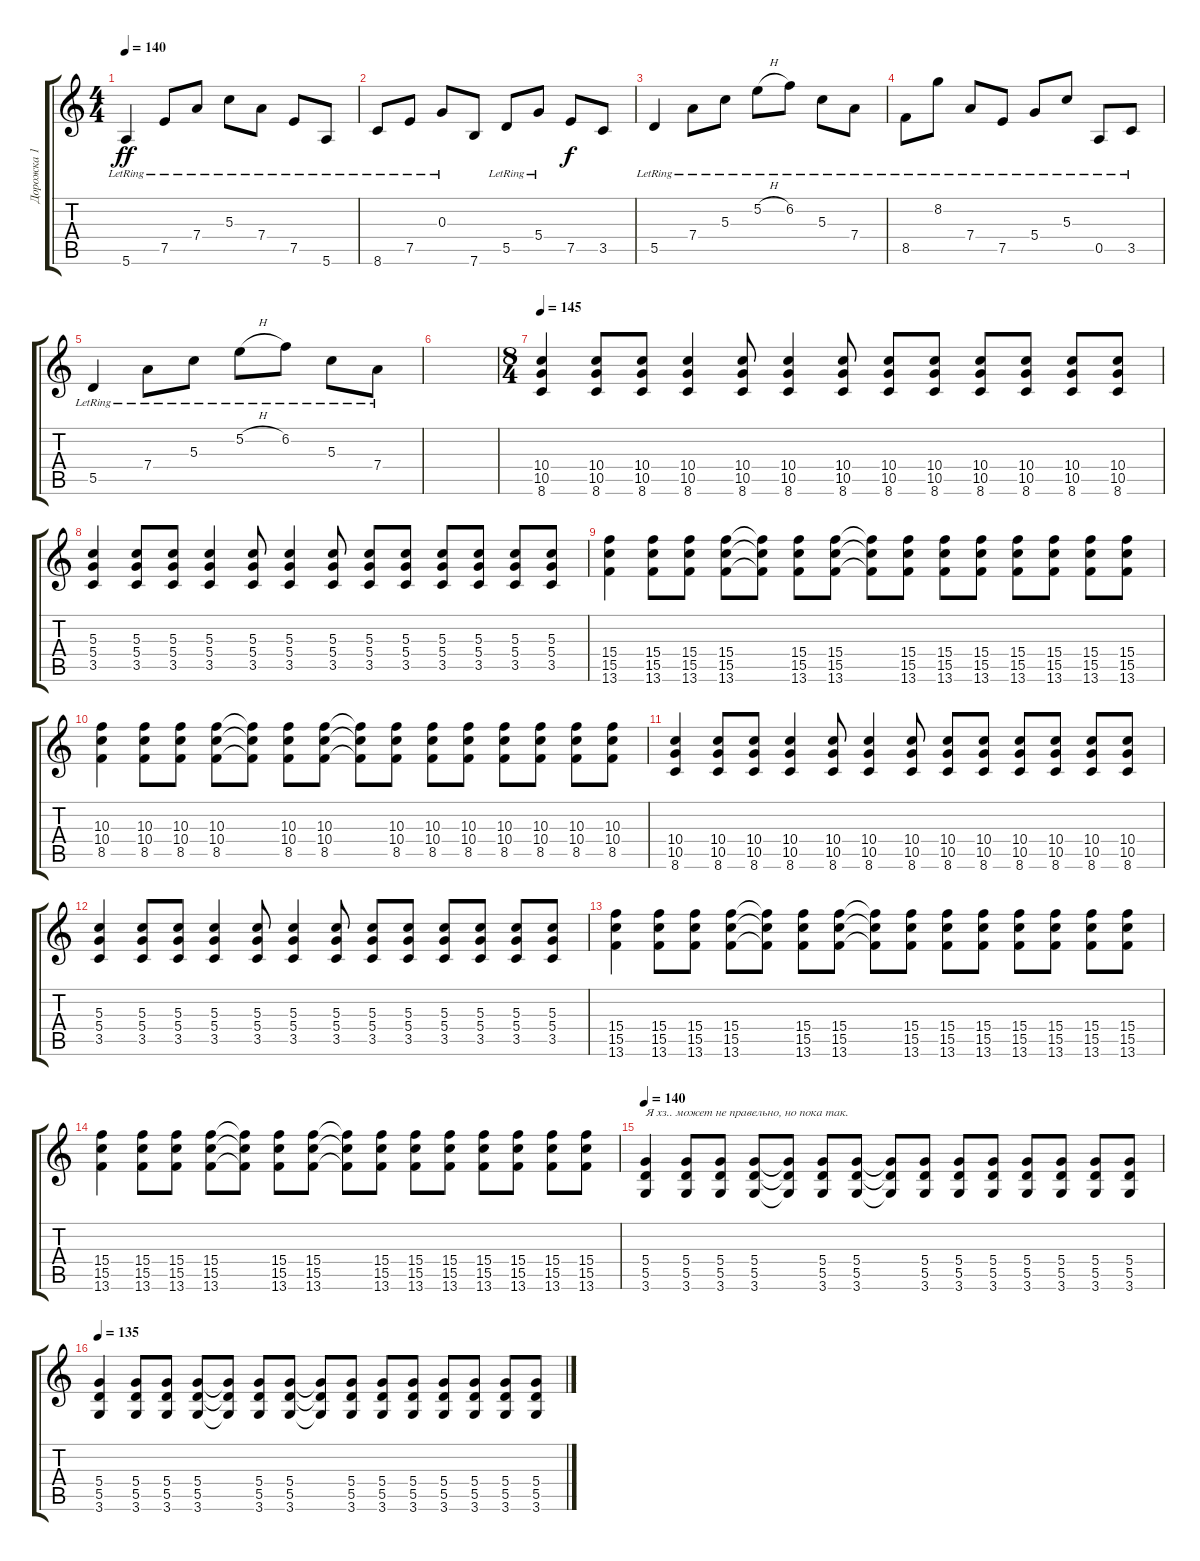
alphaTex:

\track ("Дорожка 1" "Дорожка 1") {instrument acousticguitarsteel}
\staff {score tabs}
\tuning (E4 B3 G3 D3 A2 E2) {hide}
\ts (4 4)
\tempo 140
\clef g2
\ks c
5.6{lr}.4{dy ff} 7.5{lr}.8 7.4{lr}.8 5.3{lr}.8 7.4{lr}.8 7.5{lr}.8 5.6{lr}.8 |
8.6{lr}.8 7.5{lr}.8 0.3{lr}.8 7.6.8 5.5{lr}.8 5.4{lr}.8 7.5.8{dy f} 3.5.8 |
5.5{lr}.4 7.4{lr}.8 5.3{lr}.8 5.2{h lr}.8 6.2{lr}.8 5.3{lr}.8 7.4{lr}.8 |
8.5{lr}.8 8.2{lr}.8 7.4{lr}.8 7.5{lr}.8 5.4{lr}.8 5.3{lr}.8 0.5{lr}.8 3.5{lr}.8 |
5.5{lr}.4 7.4{lr}.8 5.3{lr}.8 5.2{h lr}.8 6.2{lr}.8 5.3{lr}.8 7.4{lr}.8 |
|
\ts (8 4)
\tempo 145
(10.4 10.5 8.6).4 (10.4 10.5 8.6).8 (10.4 10.5 8.6).8 (10.4 10.5 8.6).4 (10.4 10.5 8.6).8 (10.4 10.5 8.6).4 (10.4 10.5 8.6).8 (10.4 10.5 8.6).8 (10.4 10.5 8.6).8 (10.4 10.5 8.6).8 (10.4 10.5 8.6).8 (10.4 10.5 8.6).8 (10.4 10.5 8.6).8 |
(5.3 5.4 3.5).4 (5.3 5.4 3.5).8 (5.3 5.4 3.5).8 (5.3 5.4 3.5).4 (5.3 5.4 3.5).8 (5.3 5.4 3.5).4 (5.3 5.4 3.5).8 (5.3 5.4 3.5).8 (5.3 5.4 3.5).8 (5.3 5.4 3.5).8 (5.3 5.4 3.5).8 (5.3 5.4 3.5).8 (5.3 5.4 3.5).8 |
(15.4 15.5 13.6).4 (15.4 15.5 13.6).8 (15.4 15.5 13.6).8 (15.4 15.5 13.6).8 (15.4{t} 15.5{t} 13.6{t}).8 (15.4 15.5 13.6).8 (15.4 15.5 13.6).8 (15.4{t} 15.5{t} 13.6{t}).8 (15.4 15.5 13.6).8 (15.4 15.5 13.6).8 (15.4 15.5 13.6).8 (15.4 15.5 13.6).8 (15.4 15.5 13.6).8 (15.4 15.5 13.6).8 (15.4 15.5 13.6).8 |
(10.3 10.4 8.5).4 (10.3 10.4 8.5).8 (10.3 10.4 8.5).8 (10.3 10.4 8.5).8 (10.3{t} 10.4{t} 8.5{t}).8 (10.3 10.4 8.5).8 (10.3 10.4 8.5).8 (10.3{t} 10.4{t} 8.5{t}).8 (10.3 10.4 8.5).8 (10.3 10.4 8.5).8 (10.3 10.4 8.5).8 (10.3 10.4 8.5).8 (10.3 10.4 8.5).8 (10.3 10.4 8.5).8 (10.3 10.4 8.5).8 |
(10.4 10.5 8.6).4 (10.4 10.5 8.6).8 (10.4 10.5 8.6).8 (10.4 10.5 8.6).4 (10.4 10.5 8.6).8 (10.4 10.5 8.6).4 (10.4 10.5 8.6).8 (10.4 10.5 8.6).8 (10.4 10.5 8.6).8 (10.4 10.5 8.6).8 (10.4 10.5 8.6).8 (10.4 10.5 8.6).8 (10.4 10.5 8.6).8 |
(5.3 5.4 3.5).4 (5.3 5.4 3.5).8 (5.3 5.4 3.5).8 (5.3 5.4 3.5).4 (5.3 5.4 3.5).8 (5.3 5.4 3.5).4 (5.3 5.4 3.5).8 (5.3 5.4 3.5).8 (5.3 5.4 3.5).8 (5.3 5.4 3.5).8 (5.3 5.4 3.5).8 (5.3 5.4 3.5).8 (5.3 5.4 3.5).8 |
(15.4 15.5 13.6).4 (15.4 15.5 13.6).8 (15.4 15.5 13.6).8 (15.4 15.5 13.6).8 (15.4{t} 15.5{t} 13.6{t}).8 (15.4 15.5 13.6).8 (15.4 15.5 13.6).8 (15.4{t} 15.5{t} 13.6{t}).8 (15.4 15.5 13.6).8 (15.4 15.5 13.6).8 (15.4 15.5 13.6).8 (15.4 15.5 13.6).8 (15.4 15.5 13.6).8 (15.4 15.5 13.6).8 (15.4 15.5 13.6).8 |
(15.4 15.5 13.6).4 (15.4 15.5 13.6).8 (15.4 15.5 13.6).8 (15.4 15.5 13.6).8 (15.4{t} 15.5{t} 13.6{t}).8 (15.4 15.5 13.6).8 (15.4 15.5 13.6).8 (15.4{t} 15.5{t} 13.6{t}).8 (15.4 15.5 13.6).8 (15.4 15.5 13.6).8 (15.4 15.5 13.6).8 (15.4 15.5 13.6).8 (15.4 15.5 13.6).8 (15.4 15.5 13.6).8 (15.4 15.5 13.6).8 |
\tempo 140
(5.4 5.5 3.6).4{txt "Я хз.. может не правельно, но пока так."} (5.4 5.5 3.6).8 (5.4 5.5 3.6).8 (5.4 5.5 3.6).8 (5.4{t} 5.5{t} 3.6{t}).8 (5.4 5.5 3.6).8 (5.4 5.5 3.6).8 (5.4{t} 5.5{t} 3.6{t}).8 (5.4 5.5 3.6).8 (5.4 5.5 3.6).8 (5.4 5.5 3.6).8 (5.4 5.5 3.6).8 (5.4 5.5 3.6).8 (5.4 5.5 3.6).8 (5.4 5.5 3.6).8 |
\tempo 135
(5.4 5.5 3.6).4 (5.4 5.5 3.6).8 (5.4 5.5 3.6).8 (5.4 5.5 3.6).8 (5.4{t} 5.5{t} 3.6{t}).8 (5.4 5.5 3.6).8 (5.4 5.5 3.6).8 (5.4{t} 5.5{t} 3.6{t}).8 (5.4 5.5 3.6).8 (5.4 5.5 3.6).8 (5.4 5.5 3.6).8 (5.4 5.5 3.6).8 (5.4 5.5 3.6).8 (5.4 5.5 3.6).8 (5.4 5.5 3.6).8
